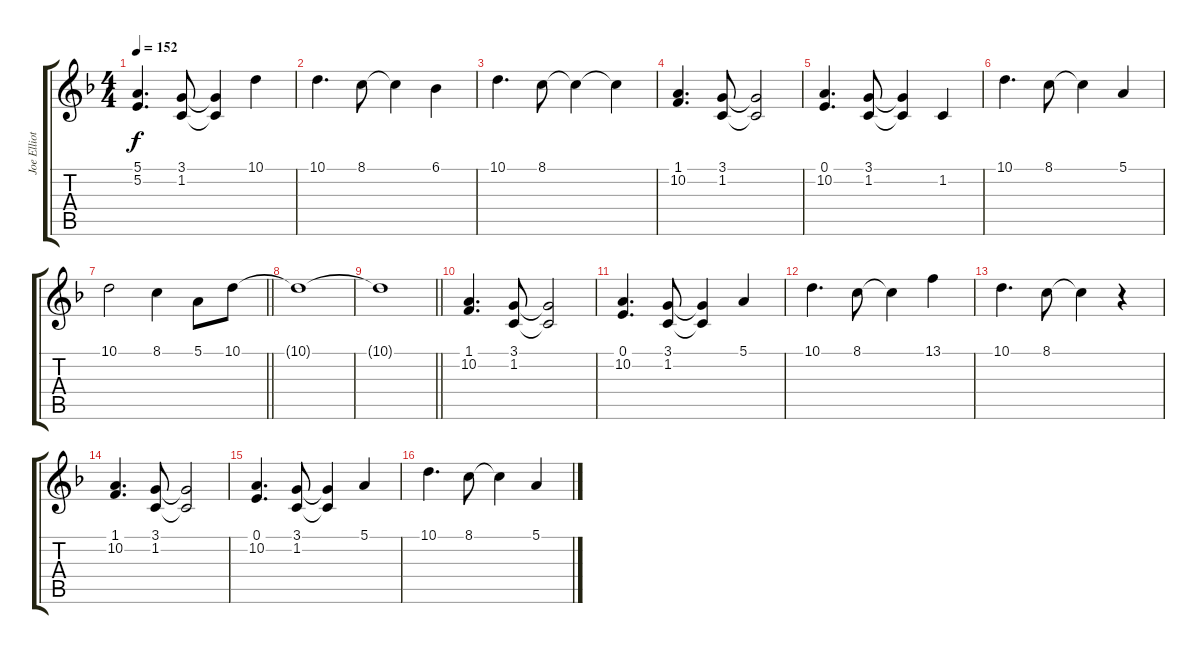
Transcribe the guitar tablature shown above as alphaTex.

\track ("Joe Elliott" "Joe Elliot") {instrument lead1square}
\staff {score tabs}
\tuning (E4 B3 G3 D3 A2 E2) {hide}
\ts (4 4)
\tempo 152
\clef g2
\ks dminor
(5.1 5.2).4{d dy f} (3.1 1.2).8 (3.1{t} 1.2{t}).4 10.1.4 |
10.1.4{d} 8.1.8 8.1{t}.4 6.1.4 |
10.1.4{d} 8.1.8 8.1{t}.4 8.1{t}.4 |
(1.1 10.2).4{d} (3.1 1.2).8 (3.1{t} 1.2{t}).2 |
(0.1 10.2).4{d} (3.1 1.2).8 (3.1{t} 1.2{t}).4 1.2.4 |
10.1.4{d} 8.1.8 8.1{t}.4 5.1.4 |
\barLineRight lightlight
10.1.2 8.1.4 5.1.8 10.1.8 |
10.1{t}.1 |
\barLineRight lightlight
10.1{t}.1 |
(1.1 10.2).4{d} (3.1 1.2).8 (3.1{t} 1.2{t}).2 |
(0.1 10.2).4{d} (3.1 1.2).8 (3.1{t} 1.2{t}).4 5.1.4 |
10.1.4{d} 8.1.8 8.1{t}.4 13.1.4 |
10.1.4{d} 8.1.8 8.1{t}.4 r.4 |
(1.1 10.2).4{d} (3.1 1.2).8 (3.1{t} 1.2{t}).2 |
(0.1 10.2).4{d} (3.1 1.2).8 (3.1{t} 1.2{t}).4 5.1.4 |
10.1.4{d} 8.1.8 8.1{t}.4 5.1.4
